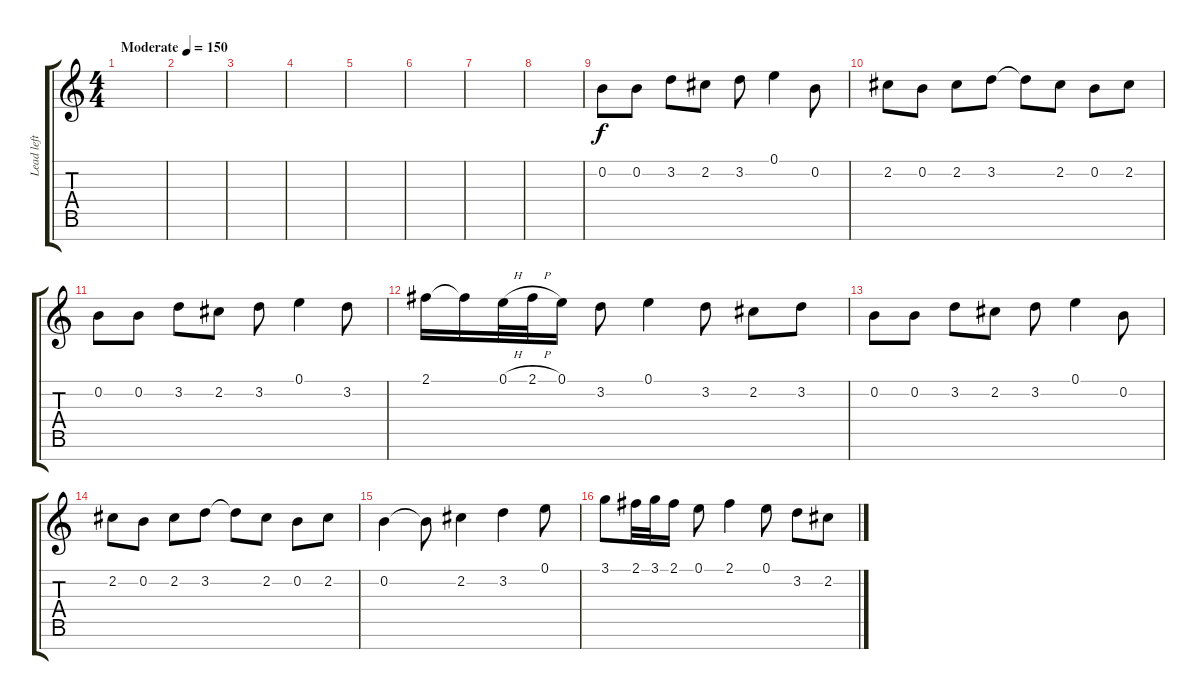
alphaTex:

\track ("Lead left" "Lead left") {instrument overdrivenguitar}
\staff {score tabs}
\tuning (E4 B3 G3 D3 A2 E2 B1) {hide}
\ts (4 4)
\tempo (150 "Moderate")
\clef g2
\ks c
|
|
|
|
|
|
|
|
0.2.8 0.2.8 3.2.8 2.2.8 3.2.8 0.1.4 0.2.8 |
2.2.8 0.2.8 2.2.8 3.2.8 3.2{t}.8 2.2.8 0.2.8 2.2.8 |
0.2.8 0.2.8 3.2.8 2.2.8 3.2.8 0.1.4 3.2.8 |
2.1.16 2.1{t}.16 0.1{h}.32 2.1{h}.32 0.1.16 3.2.8 0.1.4 3.2.8 2.2.8 3.2.8 |
0.2.8 0.2.8 3.2.8 2.2.8 3.2.8 0.1.4 0.2.8 |
2.2.8 0.2.8 2.2.8 3.2.8 3.2{t}.8 2.2.8 0.2.8 2.2.8 |
0.2.4 0.2{t}.8 2.2.4 3.2.4 0.1.8 |
3.1.8 2.1.32 3.1.32 2.1.16 0.1.8 2.1.4 0.1.8 3.2.8 2.2.8
